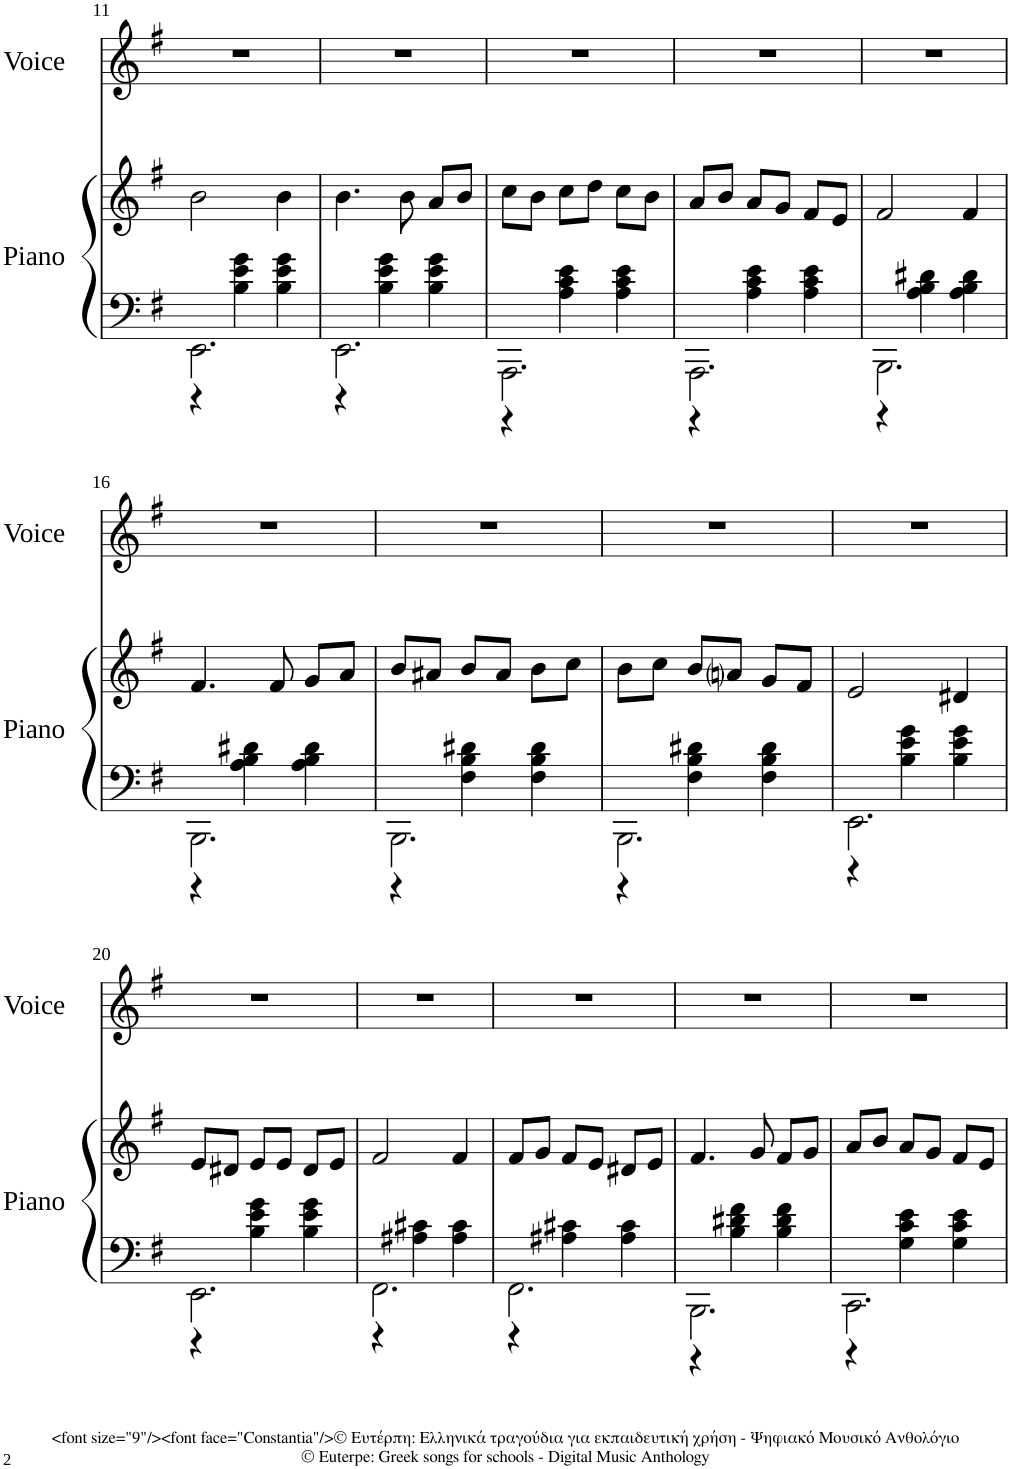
**kern	**kern	**kern
*part2	*part2	*part1
*staff3	*staff2	*staff1
*I"Piano	*	*I"Voice
*I'Piano	*	*I'Voice
!!LO:PB:g=z
*clefF4	*clefG2	*clefG2
*k[f#]	*k[f#]	*k[f#]
*M3/4	*M3/4	*M3/4
=11	=11	=11
*^	*	*
2.EE\	4r	2b\	2.r
.	4B\ 4e\ 4g\	.	.
.	4B\ 4e\ 4g\	4b\	.
=12	=12	=12	=12
2.EE\	4r	4.b\	2.r
.	4B\ 4e\ 4g\	.	.
.	.	8b\	.
.	4B\ 4e\ 4g\	8a/L	.
.	.	8b/J	.
=13	=13	=13	=13
2.AAA\	4r	8cc\L	2.r
.	.	8b\J	.
.	4A\ 4c\ 4e\	8cc\L	.
.	.	8dd\J	.
.	4A\ 4c\ 4e\	8cc\L	.
.	.	8b\J	.
=14	=14	=14	=14
2.AAA\	4r	8a/L	2.r
.	.	8b/J	.
.	4A\ 4c\ 4e\	8a/L	.
.	.	8g/J	.
.	4A\ 4c\ 4e\	8f#/L	.
.	.	8e/J	.
=15	=15	=15	=15
2.BBB\	4r	2f#/	2.r
.	4A\ 4B\ 4d#X\	.	.
.	4A\ 4B\ 4d#\	4f#/	.
!!LO:LB:g=z
=16	=16	=16	=16
2.BBB\	4r	4.f#/	2.r
.	4A\ 4B\ 4d#X\	.	.
.	.	8f#/	.
.	4A\ 4B\ 4d#\	8g/L	.
.	.	8a/J	.
=17	=17	=17	=17
2.BBB\	4r	8b/L	2.r
.	.	8a#X/J	.
.	4F#\ 4B\ 4d#X\	8b/L	.
.	.	8a#/J	.
.	4F#\ 4B\ 4d#\	8b\L	.
.	.	8cc\J	.
=18	=18	=18	=18
2.BBB\	4r	8b\L	2.r
.	.	8cc\J	.
.	4F#\ 4B\ 4d#X\	8b/L	.
.	.	8ani/J	.
.	4F#\ 4B\ 4d#\	8g/L	.
.	.	8f#/J	.
=19	=19	=19	=19
2.EE\	4r	2e/	2.r
.	4B\ 4e\ 4g\	.	.
.	4B\ 4e\ 4g\	4d#X/	.
!!LO:LB:g=z
=20	=20	=20	=20
2.EE\	4r	8e/L	2.r
.	.	8d#X/J	.
.	4B\ 4e\ 4g\	8e/L	.
.	.	8e/J	.
.	4B\ 4e\ 4g\	8d#/L	.
.	.	8e/J	.
=21	=21	=21	=21
2.FF#\	4r	2f#/	2.r
.	4A#X\ 4c#X\	.	.
.	4A#\ 4c#\	4f#/	.
=22	=22	=22	=22
2.FF#\	4r	8f#/L	2.r
.	.	8g/J	.
.	4A#X\ 4c#X\	8f#/L	.
.	.	8e/J	.
.	4A#\ 4c#\	8d#X/L	.
.	.	8e/J	.
=23	=23	=23	=23
2.BBB\	4r	4.f#/	2.r
.	4B\ 4d#X\ 4f#\	.	.
.	.	8g/	.
.	4B\ 4d#\ 4f#\	8f#/L	.
.	.	8g/J	.
=24	=24	=24	=24
2.CC\	4r	8a/L	2.r
.	.	8b/J	.
.	4G\ 4c\ 4e\	8a/L	.
.	.	8g/J	.
.	4G\ 4c\ 4e\	8f#/L	.
.	.	8e/J	.
*v	*v	*	*
=	=	=
*-	*-	*-
